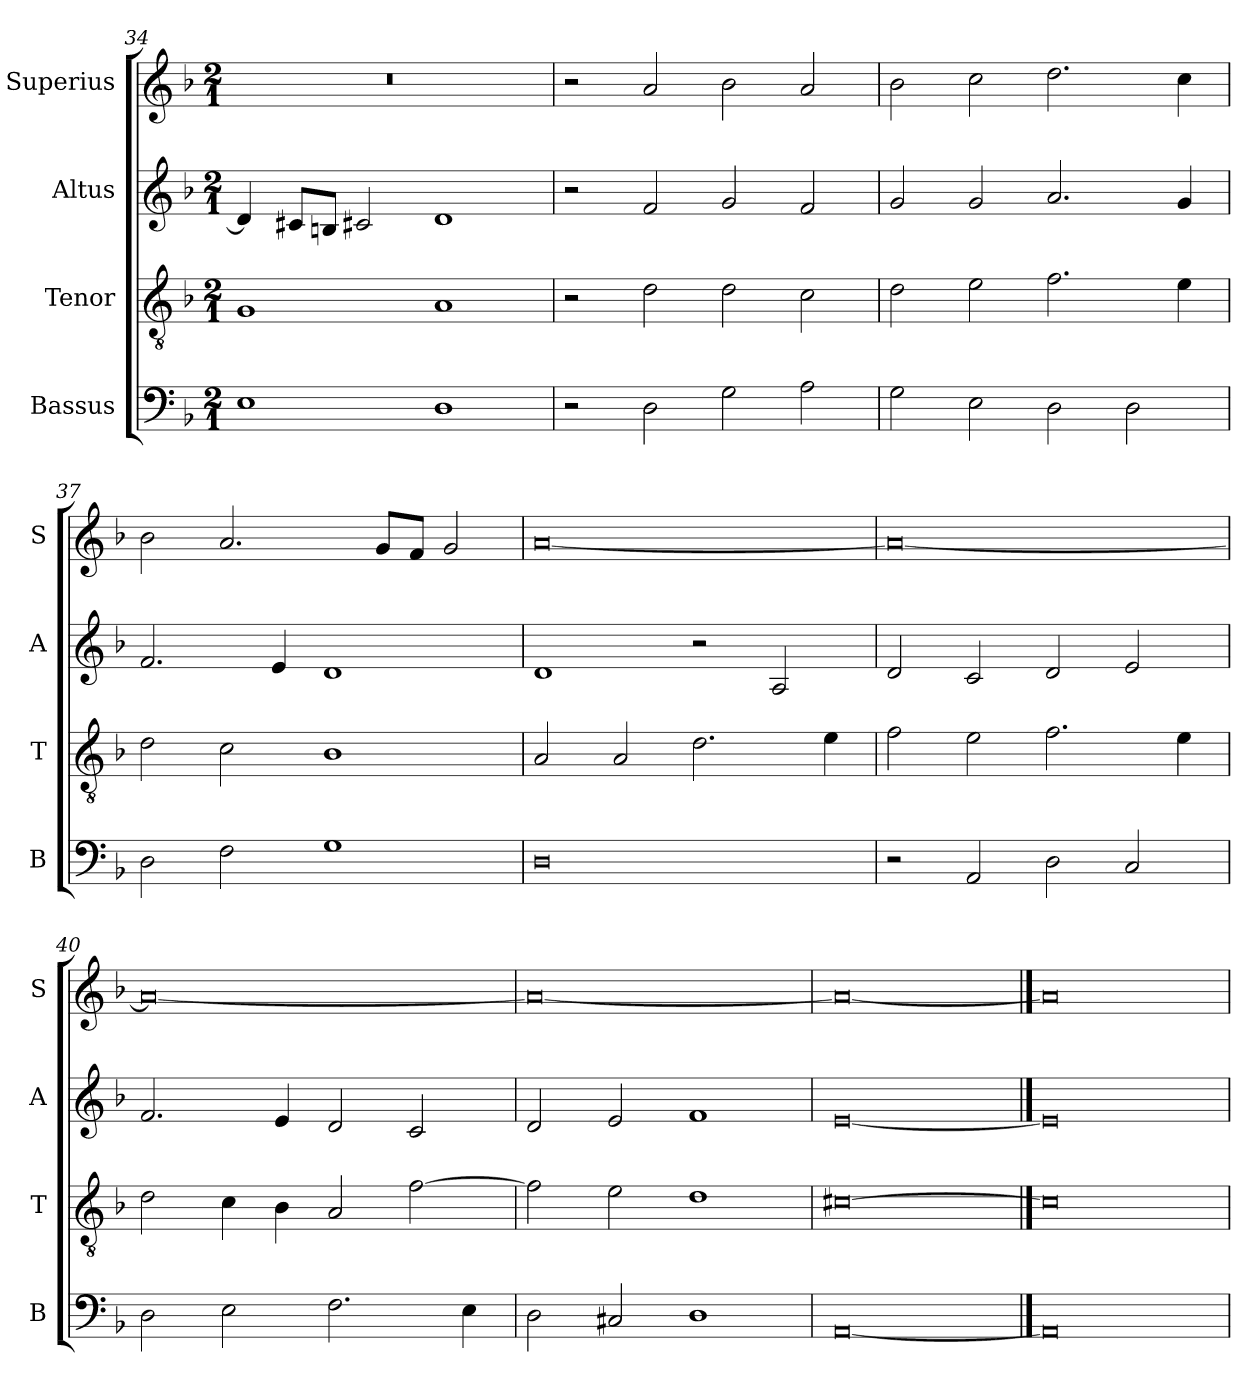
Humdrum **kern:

**kern	**kern	**kern	**kern
*part4	*part3	*part2	*part1
*staff4	*staff3	*staff2	*staff1
*I"Bassus	*I"Tenor	*I"Altus	*I"Superius
*I'B	*I'T	*I'A	*I'S
*clefF4	*clefGv2	*clefG2	*clefG2
*k[b-]	*k[b-]	*k[b-]	*k[b-]
*F:	*F:	*F:	*F:
*M2/1	*M2/1	*M2/1	*M2/1
=34	=34	=34	=34
1E	1G	4d]	0r
.	.	8c#XL	.
.	.	8BnJ	.
.	.	2c#X	.
1D	1A	1d	.
=35	=35	=35	=35
2r	2r	2r	2r
2D	2d	2f	2a
2G	2d	2g	2b-
2A	2c	2f	2a
=36	=36	=36	=36
2G	2d	2g	2b-
2E	2e	2g	2cc
2D	2.f	2.a	2.dd
2D	.	.	.
.	4e	4g	4cc
=37	=37	=37	=37
2D	2d	2.f	2b-
2F	2c	.	2.a
.	.	4e	.
1G	1B-	1d	.
.	.	.	8gL
.	.	.	8fJ
.	.	.	2g
=38	=38	=38	=38
0D	2A	1d	[0a
.	2A	.	.
.	2.d	2r	.
.	.	2A	.
.	4e	.	.
=39	=39	=39	=39
2r	2f	2d	0a_
2AA	2e	2c	.
2D	2.f	2d	.
2C	.	2e	.
.	4e	.	.
=40	=40	=40	=40
2D	2d	2.f	0a_
2E	4c	.	.
.	4B-	4e	.
2.F	2A	2d	.
.	[2f	2c	.
4E	.	.	.
=41	=41	=41	=41
2D	2f]	2d	0a_
2C#X	2e	2e	.
1D	1d	1f	.
=42	=42	=42	=42
[0AA	[0c#X	[0e	0a_
==43	==43	==43	==43
0AA]	0c#]	0e]	0a]
=	=	=	=
*-	*-	*-	*-
